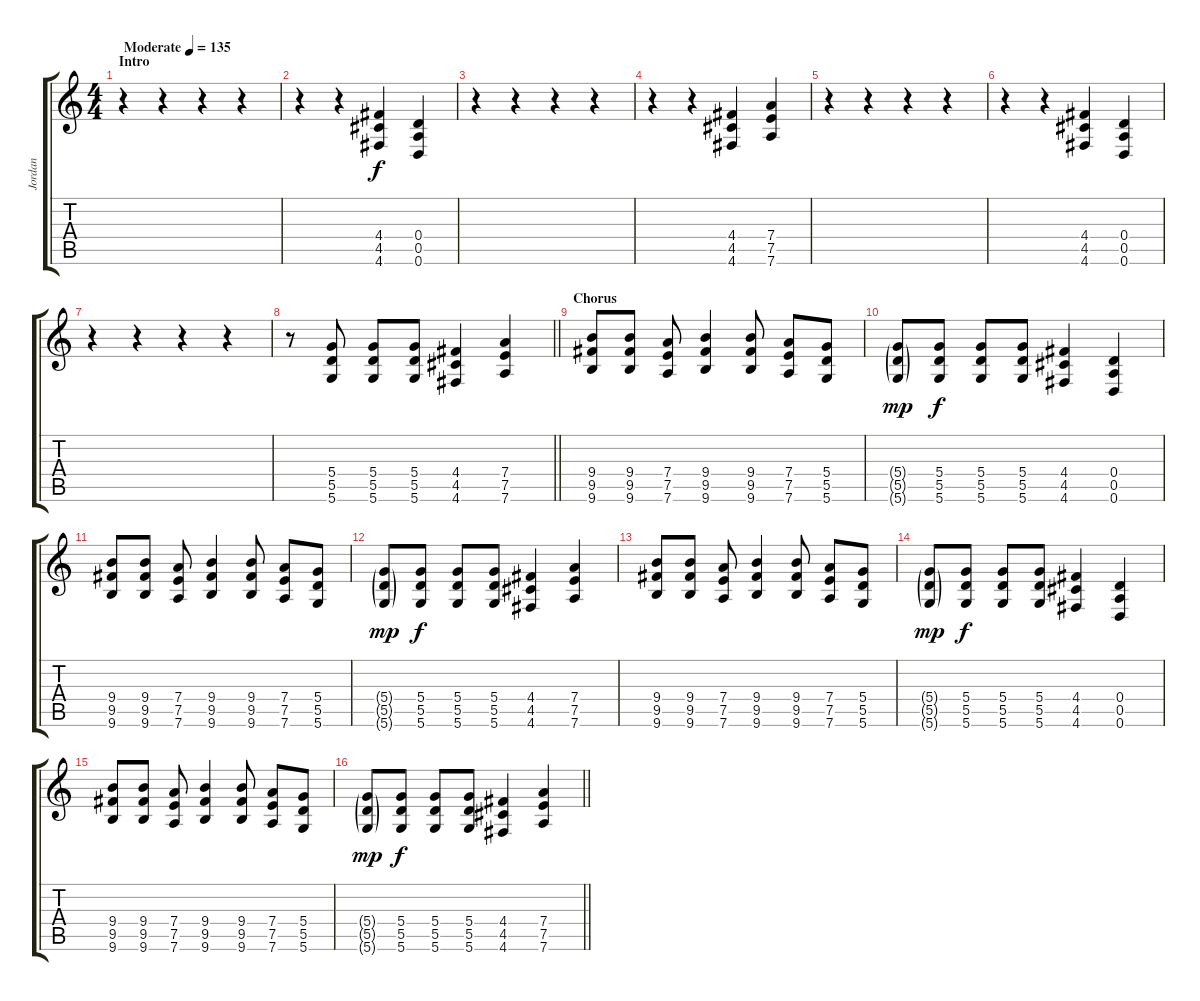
\track ("Jordan" "Jordan") {instrument overdrivenguitar}
\staff {score tabs}
\tuning (E4 B3 G3 D3 A2 D2) {hide}
\ts (4 4)
\section ("" "Intro")
\tempo (135 "Moderate")
\clef g2
\ks c
r.4{dy f instrument overdrivenguitar} r.4 r.4 r.4 |
r.4 r.4 (4.4 4.5 4.6).4 (0.4 0.5 0.6).4 |
r.4 r.4 r.4 r.4 |
r.4 r.4 (4.4 4.5 4.6).4 (7.4 7.5 7.6).4 |
r.4 r.4 r.4 r.4 |
r.4 r.4 (4.4 4.5 4.6).4 (0.4 0.5 0.6).4 |
r.4 r.4 r.4 r.4 |
\barLineRight lightlight
r.8 (5.4 5.5 5.6).8 (5.4 5.5 5.6).8 (5.4 5.5 5.6).8 (4.4 4.5 4.6).4 (7.4 7.5 7.6).4 |
\section ("" "Chorus")
(9.4 9.5 9.6).8 (9.4 9.5 9.6).8 (7.4 7.5 7.6).8 (9.4 9.5 9.6).4 (9.4 9.5 9.6).8 (7.4 7.5 7.6).8 (5.4 5.5 5.6).8 |
(5.4{g} 5.5{g} 5.6{g}).8{dy mp} (5.4 5.5 5.6).8{dy f} (5.4 5.5 5.6).8 (5.4 5.5 5.6).8 (4.4 4.5 4.6).4 (0.4 0.5 0.6).4 |
(9.4 9.5 9.6).8 (9.4 9.5 9.6).8 (7.4 7.5 7.6).8 (9.4 9.5 9.6).4 (9.4 9.5 9.6).8 (7.4 7.5 7.6).8 (5.4 5.5 5.6).8 |
(5.4{g} 5.5{g} 5.6{g}).8{dy mp} (5.4 5.5 5.6).8{dy f} (5.4 5.5 5.6).8 (5.4 5.5 5.6).8 (4.4 4.5 4.6).4 (7.4 7.5 7.6).4 |
(9.4 9.5 9.6).8 (9.4 9.5 9.6).8 (7.4 7.5 7.6).8 (9.4 9.5 9.6).4 (9.4 9.5 9.6).8 (7.4 7.5 7.6).8 (5.4 5.5 5.6).8 |
(5.4{g} 5.5{g} 5.6{g}).8{dy mp} (5.4 5.5 5.6).8{dy f} (5.4 5.5 5.6).8 (5.4 5.5 5.6).8 (4.4 4.5 4.6).4 (0.4 0.5 0.6).4 |
(9.4 9.5 9.6).8 (9.4 9.5 9.6).8 (7.4 7.5 7.6).8 (9.4 9.5 9.6).4 (9.4 9.5 9.6).8 (7.4 7.5 7.6).8 (5.4 5.5 5.6).8 |
\barLineRight lightlight
(5.4{g} 5.5{g} 5.6{g}).8{dy mp} (5.4 5.5 5.6).8{dy f} (5.4 5.5 5.6).8 (5.4 5.5 5.6).8 (4.4 4.5 4.6).4 (7.4 7.5 7.6).4
